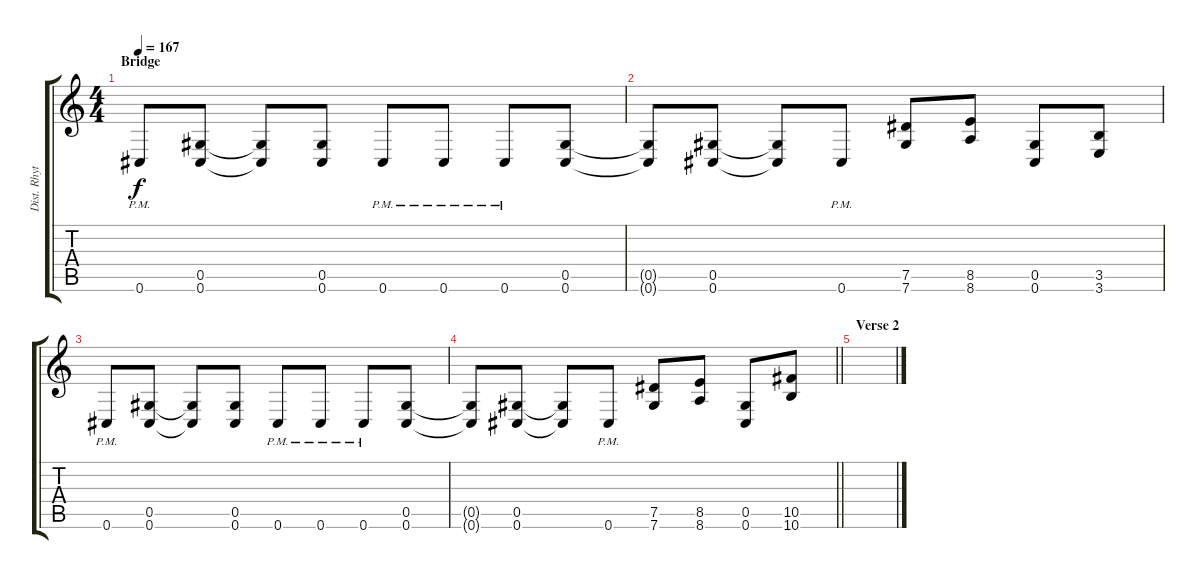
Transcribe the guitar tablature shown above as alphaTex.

\track ("Dist. Rhytm Guitar [R]" "Dist. Rhyt") {instrument distortionguitar}
\staff {score tabs}
\tuning (Eb4 Bb3 Gb3 Db3 Ab2 Db2) {hide}
\ts (4 4)
\section ("" "Bridge")
\tempo 167
\clef g2
\ks c
0.6{pm}.8{dy f} (0.5 0.6).8 (0.5{t} 0.6{t}).8 (0.5 0.6).8 0.6{pm}.8 0.6{pm}.8 0.6{pm}.8 (0.5 0.6).8 |
(0.5{t} 0.6{t}).8 (0.5 0.6).8 (0.5{t} 0.6{t}).8 0.6{pm}.8 (7.5 7.6).8 (8.5 8.6).8 (0.5 0.6).8 (3.5 3.6).8 |
0.6{pm}.8 (0.5 0.6).8 (0.5{t} 0.6{t}).8 (0.5 0.6).8 0.6{pm}.8 0.6{pm}.8 0.6{pm}.8 (0.5 0.6).8 |
\barLineRight lightlight
(0.5{t} 0.6{t}).8 (0.5 0.6).8 (0.5{t} 0.6{t}).8 0.6{pm}.8 (7.5 7.6).8 (8.5 8.6).8 (0.5 0.6).8 (10.5 10.6).8 |
\section ("" "Verse 2")
